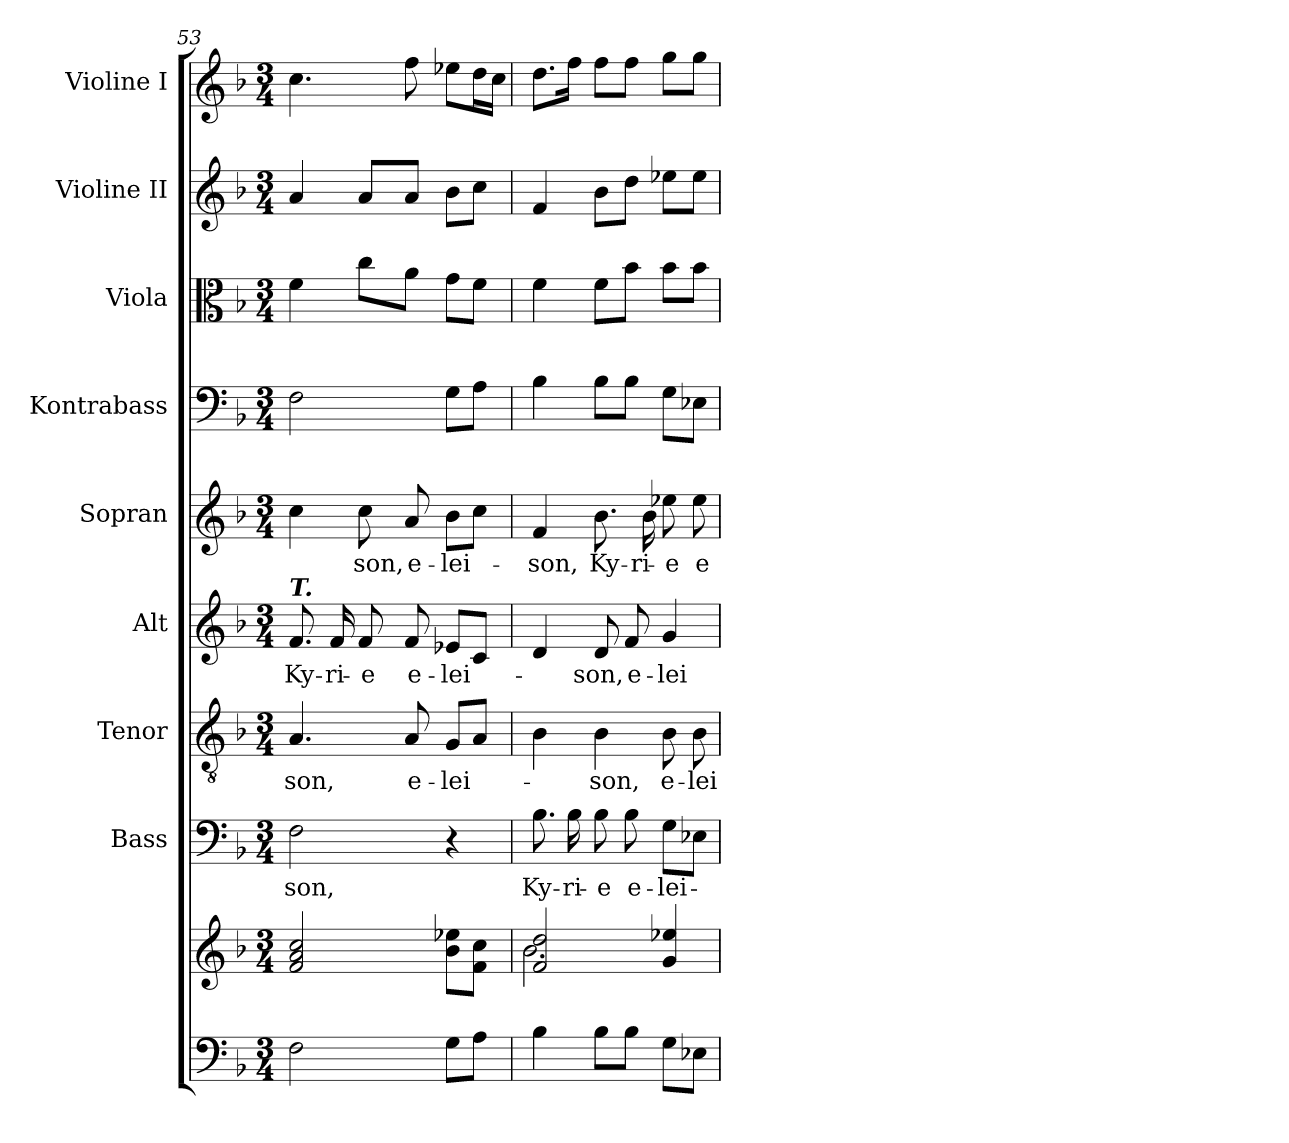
**kern	**kern	**kern	**text	**kern	**text	**kern	**text	**kern	**text	**kern	**kern	**kern	**kern
*part9	*part9	*part8	*part8	*part7	*part7	*part6	*part6	*part5	*part5	*part4	*part3	*part2	*part1
*staff10	*staff9	*staff8	*staff8	*staff7	*staff7	*staff6	*staff6	*staff5	*staff5	*staff4	*staff3	*staff2	*staff1
*	*	*I"Bass	*	*I"Tenor	*	*I"Alt	*	*I"Sopran	*	*I"Kontrabass	*I"Viola	*I"Violine II	*I"Violine I
*	*	*I'B.	*	*I'T.	*	*I'A.	*	*I'S.	*	*I'Kb.	*I'Vla.	*I'Vl. II	*I'Vl. I
*clefF4	*clefG2	*clefF4	*	*clefGv2	*	*clefG2	*	*clefG2	*	*clefF4	*clefC3	*clefG2	*clefG2
*	*	*	*	*	*	*	*	*	*	*ITrd7c12	*	*	*
*k[b-]	*k[b-]	*k[b-]	*	*k[b-]	*	*k[b-]	*	*k[b-]	*	*k[b-]	*k[b-]	*k[b-]	*k[b-]
*F:	*F:	*F:	*	*F:	*	*F:	*	*F:	*	*F:	*F:	*F:	*F:
*M3/4	*M3/4	*M3/4	*	*M3/4	*	*M3/4	*	*M3/4	*	*M3/4	*M3/4	*M3/4	*M3/4
=53	=53	=53	=53	=53	=53	=53	=53	=53	=53	=53	=53	=53	=53
!	!	!	!	!	!	!LO:TX:a:Bi:t=T.	!	!	!	!	!	!	!
!	!	!	!LO:LY:b	!	!LO:LY:b	!	!LO:LY:b	!	!	!	!	!	!
2F\	2f/ 2a/ 2cc/	2F\	-son,	4.A/	-son,	8.f/	Ky-	4cc\	.	2FF\	4f\	4a/	4.cc\
!	!	!	!	!	!	!	!LO:LY:b	!	!	!	!	!	!
.	.	.	.	.	.	16f/	-ri-	.	.	.	.	.	.
!	!	!	!	!	!	!	!LO:LY:b	!	!LO:LY:b	!	!	!	!
.	.	.	.	.	.	8f/	-e	8cc\	-son,	.	8cc\L	8a/L	.
!	!	!	!	!	!LO:LY:b	!	!LO:LY:b	!	!LO:LY:b	!	!	!	!
.	.	.	.	8A/	e-	8f/	e-	8a/	e-	.	8a\J	8a/J	8ff\
!	!	!	!	!	!LO:LY:b	!	!LO:LY:b	!	!LO:LY:b	!	!	!	!
8G\L	8b-\ 8ee-X\L	4r	.	8G/L	-lei-	8e-X/L	-lei-	8b-\L	-lei-	8GG\L	8g\L	8b-\L	8ee-X\L
8A\J	8f\ 8cc\J	.	.	8A/J	.	8c/J	.	8cc\J	.	8AA\J	8f\J	8cc\J	16dd\L
.	.	.	.	.	.	.	.	.	.	.	.	.	16cc\JJ
=54	=54	=54	=54	=54	=54	=54	=54	=54	=54	=54	=54	=54	=54
*	*^	*	*	*	*	*	*	*	*	*	*	*	*
!	!	!	!	!LO:LY:b	!	!	!	!	!	!LO:LY:b	!	!	!	!
4B-\	2f/ 2dd/	2.b-\	8.B-\	Ky-	4B-\	.	4d/	.	4f/	-son,	4BB-\	4f\	4f/	8.dd\L
!	!	!	!	!LO:LY:b	!	!	!	!	!	!	!	!	!	!
.	.	.	16B-\	-ri-	.	.	.	.	.	.	.	.	.	16ff\Jk
!	!	!	!	!LO:LY:b	!	!LO:LY:b	!	!LO:LY:b	!	!LO:LY:b	!	!	!	!
8B-\L	.	.	8B-\	-e	4B-\	-son,	8d/	-son,	8.b-\	Ky-	8BB-\L	8f\L	8b-\L	8ff\L
!	!	!	!	!LO:LY:b	!	!	!	!LO:LY:b	!	!	!	!	!	!
8B-\J	.	.	8B-\	e-	.	.	8f/	e-	.	.	8BB-\J	8b-\J	8dd\J	8ff\J
!	!	!	!	!	!	!	!	!	!	!LO:LY:b	!	!	!	!
.	.	.	.	.	.	.	.	.	16b-\	-ri-	.	.	.	.
!	!	!	!	!LO:LY:b	!	!LO:LY:b	!	!LO:LY:b	!	!LO:LY:b	!	!	!	!
8G\L	4g/ 4ee-X/	.	8G\L	-lei-	8B-\	e-	4g/	-lei-	8ee-X\	-e	8GG\L	8b-\L	8ee-X\L	8gg\L
!	!	!	!	!	!	!LO:LY:b	!	!	!	!LO:LY:b	!	!	!	!
8E-X\J	.	.	8E-X\J	.	8B-\	-lei-	.	.	8ee-\	e-	8EE-X\J	8b-\J	8ee-\J	8gg\J
*	*v	*v	*	*	*	*	*	*	*	*	*	*	*	*
=	=	=	=	=	=	=	=	=	=	=	=	=	=
*-	*-	*-	*-	*-	*-	*-	*-	*-	*-	*-	*-	*-	*-
